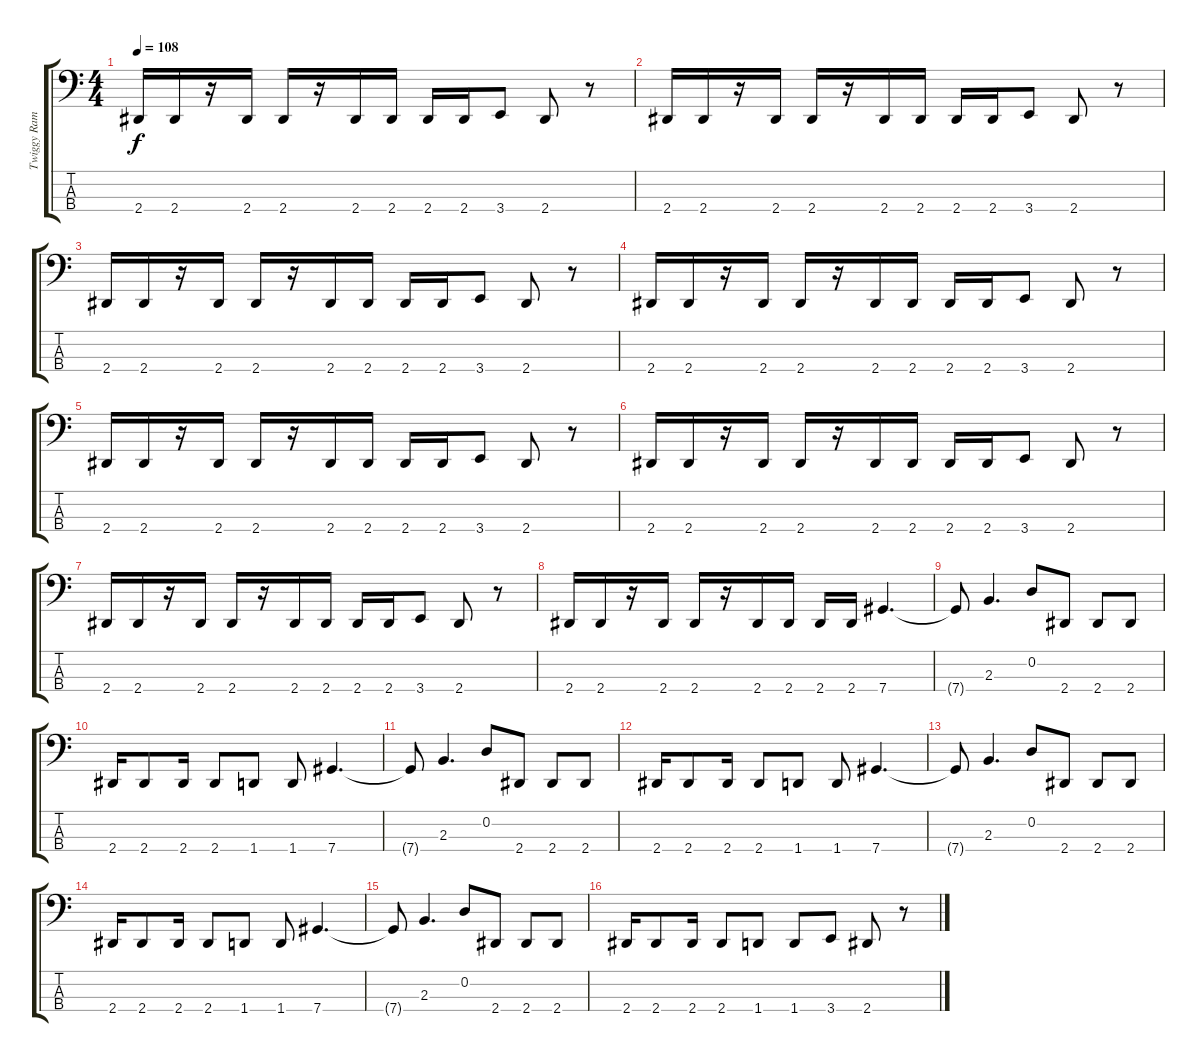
\track ("Twiggy Ramirez" "Twiggy Ram") {instrument electricbassfinger}
\staff {score tabs}
\tuning (G2 D2 A1 Db1) {hide}
\ts (4 4)
\tempo 108
\clef f4
\ks c
2.4.16{dy f} 2.4.16 r.16 2.4.16 2.4.16 r.16 2.4.16 2.4.16 2.4.16 2.4.16 3.4.8 2.4.8 r.8 |
2.4.16 2.4.16 r.16 2.4.16 2.4.16 r.16 2.4.16 2.4.16 2.4.16 2.4.16 3.4.8 2.4.8 r.8 |
2.4.16 2.4.16 r.16 2.4.16 2.4.16 r.16 2.4.16 2.4.16 2.4.16 2.4.16 3.4.8 2.4.8 r.8 |
2.4.16 2.4.16 r.16 2.4.16 2.4.16 r.16 2.4.16 2.4.16 2.4.16 2.4.16 3.4.8 2.4.8 r.8 |
2.4.16 2.4.16 r.16 2.4.16 2.4.16 r.16 2.4.16 2.4.16 2.4.16 2.4.16 3.4.8 2.4.8 r.8 |
2.4.16 2.4.16 r.16 2.4.16 2.4.16 r.16 2.4.16 2.4.16 2.4.16 2.4.16 3.4.8 2.4.8 r.8 |
2.4.16 2.4.16 r.16 2.4.16 2.4.16 r.16 2.4.16 2.4.16 2.4.16 2.4.16 3.4.8 2.4.8 r.8 |
2.4.16 2.4.16 r.16 2.4.16 2.4.16 r.16 2.4.16 2.4.16 2.4.16 2.4.16 7.4.4{d} |
7.4{t}.8 2.3.4{d} 0.2.8 2.4.8 2.4.8 2.4.8 |
2.4.16 2.4.8 2.4.16 2.4.8 1.4.8 1.4.8 7.4.4{d} |
7.4{t}.8 2.3.4{d} 0.2.8 2.4.8 2.4.8 2.4.8 |
2.4.16 2.4.8 2.4.16 2.4.8 1.4.8 1.4.8 7.4.4{d} |
7.4{t}.8 2.3.4{d} 0.2.8 2.4.8 2.4.8 2.4.8 |
2.4.16 2.4.8 2.4.16 2.4.8 1.4.8 1.4.8 7.4.4{d} |
7.4{t}.8 2.3.4{d} 0.2.8 2.4.8 2.4.8 2.4.8 |
2.4.16 2.4.8 2.4.16 2.4.8 1.4.8 1.4.8 3.4.8 2.4.8 r.8
